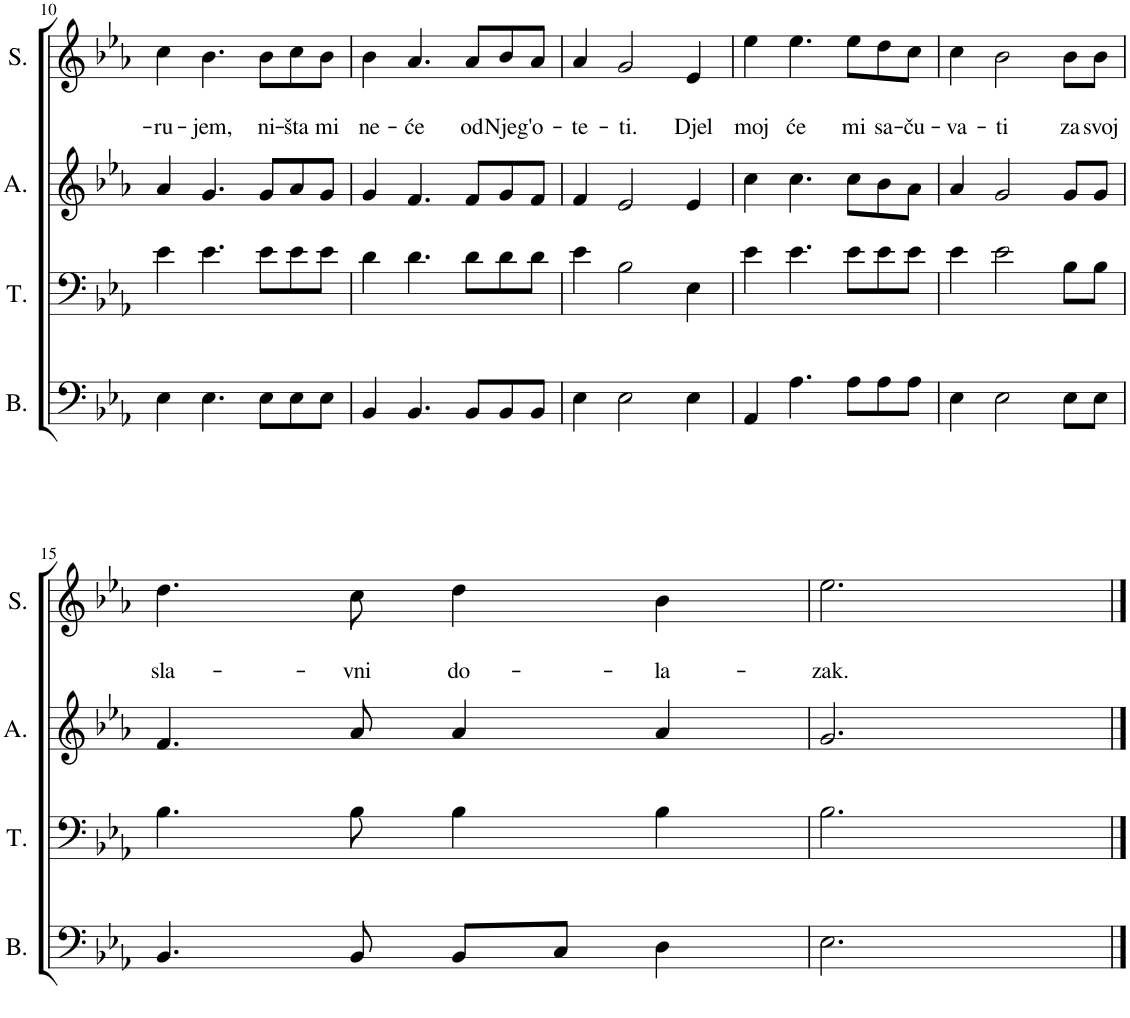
**kern	**kern	**kern	**kern	**text	**text
*part4	*part3	*part2	*part1	*part1	*part1
*staff4	*staff3	*staff2	*staff1	*staff1	*staff1
*I"Bass	*I"Tenor	*I"Alto	*I"Soprano	*	*
*I'B.	*I'T.	*I'A.	*I'S.	*	*
!!LO:PB:g=z
*clefF4	*clefF4	*clefG2	*clefG2	*	*
*k[b-e-a-]	*k[b-e-a-]	*k[b-e-a-]	*k[b-e-a-]	*	*
*M4/4	*M4/4	*M4/4	*M4/4	*	*
*met(c)	*met(c)	*met(c)	*met(c)	*	*
=10	=10	=10	=10	=10	=10
!	!	!	!	!	!LO:LY:b
4E-\	4e-\	4a-/	4cc\	.	-ru-
!	!	!	!	!	!LO:LY:b
4.E-\	4.e-\	4.g/	4.b-\	.	-jem,
!	!	!	!	!	!LO:LY:b
8E-\L	8e-\L	8g/L	8b-\L	.	ni-
!	!	!	!	!	!LO:LY:b
8E-\	8e-\	8a-/	8cc\	.	-šta
!	!	!	!	!	!LO:LY:b
8E-\J	8e-\J	8g/J	8b-\J	.	mi
=11	=11	=11	=11	=11	=11
!	!	!	!	!	!LO:LY:b
4BB-/	4d\	4g/	4b-\	.	ne-
!	!	!	!	!	!LO:LY:b
4.BB-/	4.d\	4.f/	4.a-/	.	-će
!	!	!	!	!	!LO:LY:b
8BB-/L	8d\L	8f/L	8a-/L	.	od
!	!	!	!	!	!LO:LY:b
8BB-/	8d\	8g/	8b-/	.	Njeg'
!	!	!	!	!	!LO:LY:b
8BB-/J	8d\J	8f/J	8a-/J	.	o-
=12	=12	=12	=12	=12	=12
!	!	!	!	!	!LO:LY:b
4E-\	4e-\	4f/	4a-/	.	-te-
!	!	!	!	!	!LO:LY:b
2E-\	2B-\	2e-/	2g/	.	-ti.
!	!	!	!	!	!LO:LY:b
4E-\	4E-\	4e-/	4e-/	.	Djel
=13	=13	=13	=13	=13	=13
!	!	!	!	!	!LO:LY:b
4AA-/	4e-\	4cc\	4ee-\	.	moj
!	!	!	!	!	!LO:LY:b
4.A-\	4.e-\	4.cc\	4.ee-\	.	će
!	!	!	!	!	!LO:LY:b
8A-\L	8e-\L	8cc\L	8ee-\L	.	mi
!	!	!	!	!	!LO:LY:b
8A-\	8e-\	8b-\	8dd\	.	sa-
!	!	!	!	!	!LO:LY:b
8A-\J	8e-\J	8a-\J	8cc\J	.	-ču-
=14	=14	=14	=14	=14	=14
!	!	!	!	!	!LO:LY:b
4E-\	4e-\	4a-/	4cc\	.	-va-
!	!	!	!	!	!LO:LY:b
2E-\	2e-\	2g/	2b-\	.	-ti
!	!	!	!	!	!LO:LY:b
8E-\L	8B-\L	8g/L	8b-\L	.	za
!	!	!	!	!	!LO:LY:b
8E-\J	8B-\J	8g/J	8b-\J	.	svoj
!!LO:LB:g=z
=15	=15	=15	=15	=15	=15
!	!	!	!	!	!LO:LY:b
4.BB-/	4.B-\	4.f/	4.dd\	.	sla-
!	!	!	!	!	!LO:LY:b
8BB-/	8B-\	8a-/	8cc\	.	-vni
!	!	!	!	!	!LO:LY:b
8BB-/L	4B-\	4a-/	4dd\	.	do-
8C/J	.	.	.	.	.
!	!	!	!	!	!LO:LY:b
4D\	4B-\	4a-/	4b-\	.	-la-
=16	=16	=16	=16	=16	=16
!	!	!	!	!	!LO:LY:b
2.E-\	2.B-\	2.g/	2.ee-\	.	-zak.
==	==	==	==	==	==
*-	*-	*-	*-	*-	*-
